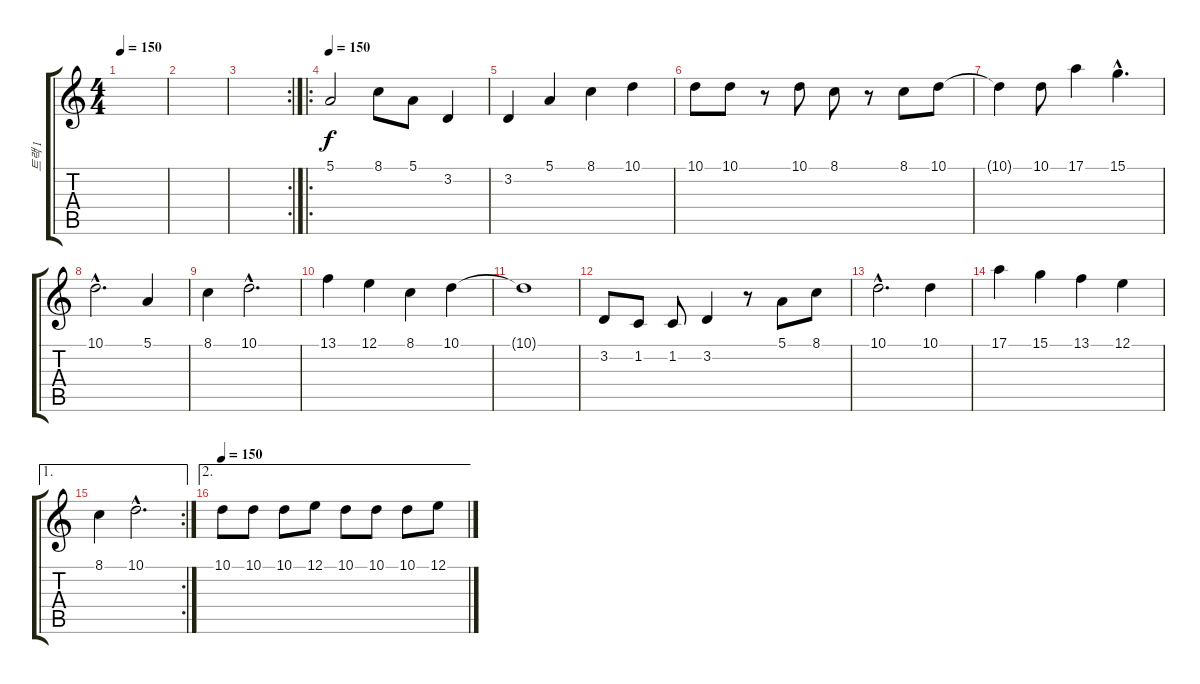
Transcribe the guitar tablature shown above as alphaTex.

\track ("트랙 1" "트랙 1") {instrument panflute}
\staff {score tabs}
\tuning (E4 B3 G3 D3 A2 E2) {hide}
\ts (4 4)
\tempo 150
\clef g2
\ks c
|
|
\rc 2
|
\ro
\tempo 150
5.1.2 8.1.8 5.1.8 3.2.4 |
3.2.4 5.1.4 8.1.4 10.1.4 |
10.1.8 10.1.8 r.8 10.1.8 8.1.8 r.8 8.1.8 10.1.8 |
10.1{t}.4 10.1.8 17.1.4 15.1{hac}.4{d} |
10.1{hac}.2{d} 5.1.4 |
8.1.4 10.1{hac}.2{d} |
13.1.4 12.1.4 8.1.4 10.1.4 |
10.1{t}.1 |
3.2.8 1.2.8 1.2.8 3.2.4 r.8 5.1.8 8.1.8 |
10.1{hac}.2{d} 10.1.4 |
17.1.4 15.1.4 13.1.4 12.1.4 |
\ae 1
\rc 2
8.1.4 10.1{hac}.2{d} |
\ae 2
\tempo 150
10.1.8 10.1.8 10.1.8 12.1.8 10.1.8 10.1.8 10.1.8 12.1.8
